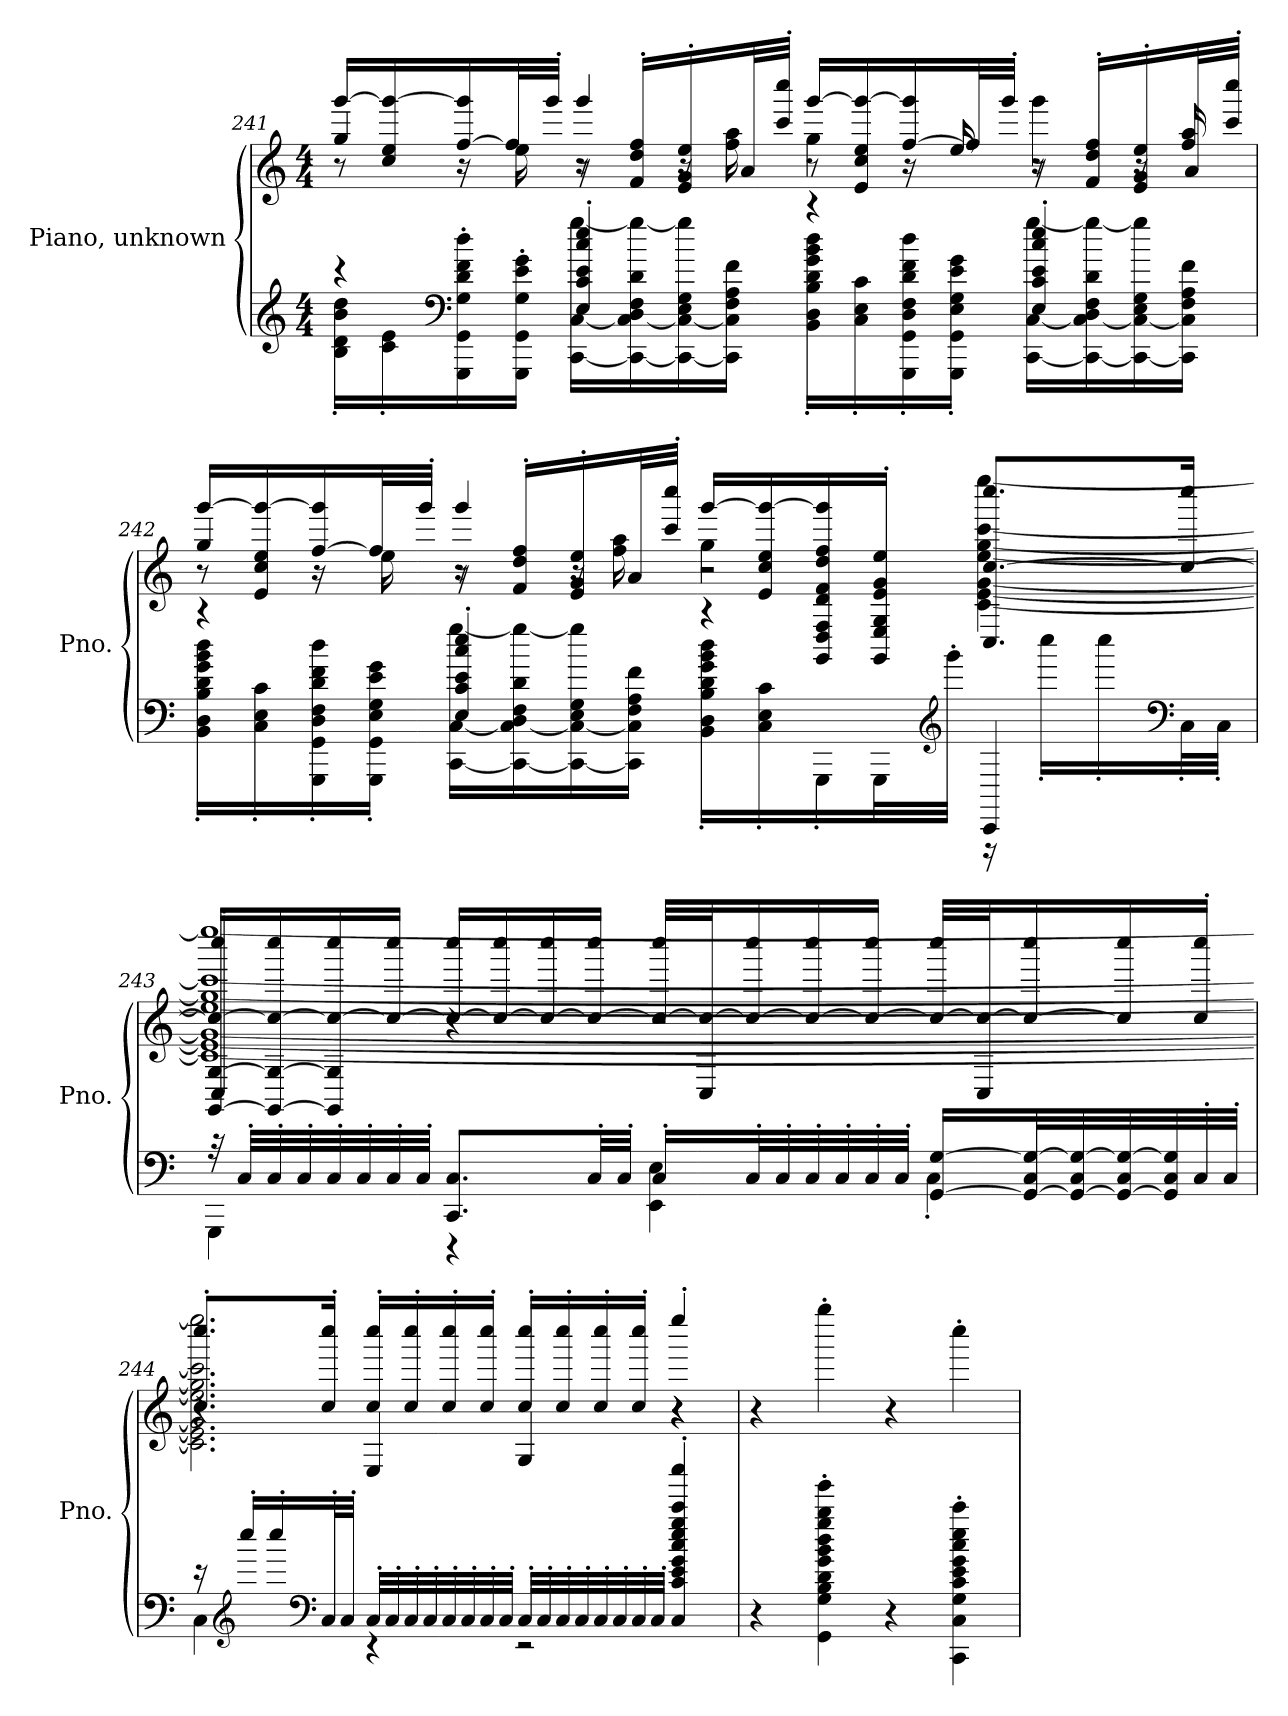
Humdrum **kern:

**kern	**kern
*part1	*part1
*staff2	*staff1
*I"Piano, unknown	*
*I'Pno.	*
!!LO:PB:g=z
*clefG2	*clefG2
*k[]	*k[]
*M4/4	*M4/4
=241	=241
*^	*^
*	*	*	*^
4r	16B\' 16d\' 16b\' 16dd\'LL	4gg/	8r	[16ggg/LL
.	16c\' 16e\'	.	.	16cc/ 16ee/ 16ggg/_
*clefF4	*	*	*	*
.	16GGG\' 16GG\' 16G\' 16d\' 16f\' 16dd\'	.	16r	[16ff/ 16ggg/]
.	16GGG\' 16GG\' 16G\' 16e\' 16g\'JJ	.	16ee\	32ff/L]
.	.	.	.	32ggg'/JJJ
4E/' 4c/' 4e/' 4cc/' 4ee/'	[16CC\ [16C\ [16gg\LL	4ggg/	8r	16r
.	16CC\_ 16C\_ 16D\ 16F\ 16d\ 16gg\_	.	.	16f/' 16dd/' 16ff/'LL
.	16CC\_ 16C\_ 16E\ 16G\ 16gg\]	.	16r	16e/' 16g/' 16ee/'
.	16CC\] 16C\] 16F\ 16A\ 16f\JJ	.	16ff\ 16aa\	32a/L
.	.	.	.	32ccc/' 32cccc/'JJJ
4r	16BB\' 16D\' 16B\' 16d\' 16g\' 16b\' 16dd\'LL	8r	4gg\	[16ggg/LL
.	16C\' 16E\' 16c\'	.	.	16e/ 16cc/ 16ee/ 16ggg/_
.	16GGG\' 16GG\' 16D\' 16F\' 16d\' 16f\' 16dd\'	16r	.	[16ff/ 16ggg/]
.	16GGG\' 16GG\' 16E\' 16G\' 16e\' 16g\'JJ	16ee/	.	32ff/L]
.	.	.	.	32ggg'/JJJ
4E/' 4c/' 4e/' 4cc/' 4ee/'	[16CC\ [16C\ [16gg\LL	8r	4ggg\	16r
.	16CC\_ 16C\_ 16D\ 16F\ 16d\ 16gg\_	.	.	16f/' 16dd/' 16ff/'LL
.	16CC\_ 16C\_ 16E\ 16G\ 16gg\]	16r	.	16e/' 16g/' 16ee/'
.	16CC\] 16C\] 16F\ 16A\ 16f\JJ	16ff/ 16aa/	.	32a/L
.	.	.	.	32ccc/' 32cccc/'JJJ
!!LO:LB:g=z	!!	!!
=242	=242	=242	=242	=242
4r	16BB\' 16D\' 16B\' 16d\' 16g\' 16b\' 16dd\'LL	[16ggg/LL	8r	4gg/
.	16C\' 16E\' 16c\'	16e/ 16cc/ 16ee/ 16ggg/_	.	.
.	16GGG\' 16GG\' 16D\' 16F\' 16d\' 16f\' 16dd\'	[16ff/ 16ggg/]	16r	.
.	16GGG\' 16GG\' 16E\' 16G\' 16e\' 16g\'JJ	32ff/L]	16ee\	.
.	.	32ggg'/JJJ	.	.
4E/' 4c/' 4e/' 4cc/' 4ee/'	[16CC\ [16C\ [16gg\LL	16r	8r	4ggg/
.	16CC\_ 16C\_ 16D\ 16F\ 16d\ 16gg\_	16f/' 16dd/' 16ff/'LL	.	.
.	16CC\_ 16C\_ 16E\ 16G\ 16gg\]	16e/' 16g/' 16ee/'	16r	.
.	16CC\] 16C\] 16F\ 16A\ 16f\JJ	32a/L	16ff\ 16aa\	.
.	.	32ccc/' 32cccc/'JJJ	.	.
4r	16BB\' 16D\' 16B\' 16d\' 16g\' 16b\' 16dd\'LL	[16ggg/LL	4gg\	2r
.	16C\' 16E\' 16c\'	16e/ 16cc/ 16ee/ 16ggg/_	.	.
.	16GGG'\	16GG/ 16D/ 16F/ 16d/ 16f/ 16dd/ 16ff/ 16ggg/]	.	.
.	32GGG\L	16GG/' 16E/' 16G/' 16e/' 16g/' 16ee/'JJ	.	.
*clefG2	*	*	*	*
.	32ggg'\JJJ	.	.	.
4CC/	16r	8.C/ [8.cc/ 8.cccc/L	[4c\ [4e\ [4g\ [4ee\ [4gg\ [4ccc\ [4eeee\	.
.	16cccc'\LL	.	.	.
.	16cccc'\	.	.	.
*clefF4	*	*	*	*
.	32C'\L	16cc/_ 16cccc/Jk	.	.
.	32C'\JJJ	.	.	.
!!LO:LB:g=z	!!	!!
=243	=243	=243	=243	=243
32r	4GGG\	[16GG/ [16G/ 16cc/_LL	1c_ 1e_ 1g_ 1ee_ 1gg_ 1ccc_ 1eeee_	4C/' 4cccc/'
32C'/LLL	.	.	.	.
32C'/	.	16GG/_ 16G/_ 16cc/_ 16cccc/	.	.
32C'/	.	.	.	.
32C'/	.	16GG/] 16G/] 16cc/_ 16cccc/	.	.
32C'/	.	.	.	.
32C'/	.	16cc/_ 16cccc/JJ	.	.
32C'/JJJ	.	.	.	.
8.CC/ 8.C/L	4r	16cc/_ 16cccc/LL	.	4r
.	.	16cc/_ 16cccc/	.	.
.	.	16cc/_ 16cccc/	.	.
32C'/LL	.	16cc/_ 16cccc/JJ	.	.
32C'/JJJ	.	.	.	.
16C'/LL	4EE\ 4E\	32cc/_ 32cccc/LLL	.	2r
.	.	32C/ 32cc/_J	.	.
32C'/L	.	16cc/_ 16cccc/	.	.
32C'/	.	.	.	.
32C'/	.	16cc/_ 16cccc/	.	.
32C'/	.	.	.	.
32C'/	.	16cc/_ 16cccc/JJ	.	.
32C'/JJJ	.	.	.	.
[16GG/ [16G/LL	4C'\	32cc/_ 32cccc/LLL	.	.
.	.	32C/ 32cc/_J	.	.
32GG/_ 32C/ 32G/_L	.	16cc/_ 16cccc/	.	.
32GG/_ 32C/ 32G/_	.	.	.	.
32GG/_ 32C/ 32G/_	.	16cc/] 16cccc/	.	.
32GG/] 32C/ 32G/]	.	.	.	.
32C'/	.	16cc/' 16cccc/'JJ	.	.
32C'/JJJ	.	.	.	.
!!LO:LB:g=z	!!	!!
=244	=244	=244	=244	=244
16r	4C\	8.cc/' 8.cccc/'L	2.c\] 2.e\] 2.g\] 2.ee\] 2.gg\] 2.ccc\] 2.eeee\]	4r
*clefG2	*	*	*	*
16cccc'/LL	.	.	.	.
16cccc'/	.	.	.	.
*clefF4	*	*	*	*
32C'/L	.	16cc/' 16cccc/'Jk	.	.
32C'/JJJ	.	.	.	.
32C'/LLL	4r	16cc/' 16cccc/'LL	.	4E/
32C'/	.	.	.	.
32C'/	.	16cc/' 16cccc/'	.	.
32C'/	.	.	.	.
32C'/	.	16cc/' 16cccc/'	.	.
32C'/	.	.	.	.
32C'/	.	16cc/' 16cccc/'JJ	.	.
32C'/JJJ	.	.	.	.
32C'/LLL	2r	16cc/' 16cccc/'LL	.	4G/
32C'/	.	.	.	.
32C'/	.	16cc/' 16cccc/'	.	.
32C'/	.	.	.	.
32C'/	.	16cc/' 16cccc/'	.	.
32C'/	.	.	.	.
32C'/	.	16cc/' 16cccc/'JJ	.	.
32C'/JJJ	.	.	.	.
4C/' 4c/' 4e/' 4g/' 4cc/' 4ee/' 4gg/' 4ccc/' 4cccc/'	.	4eeee'/	4r	4r
*v	*v	*	*	*
*	*v	*v	*v
=245	=245
4r	4r
4GG\' 4G\' 4B\' 4d\' 4g\' 4b\' 4dd\' 4gg\' 4bb\' 4ggg\'	4gggg'\
4r	4r
4CC\' 4C\' 4G\' 4c\' 4e\' 4g\' 4cc\' 4ee\' 4ccc\'	4cccc'\
=	=
*-	*-
